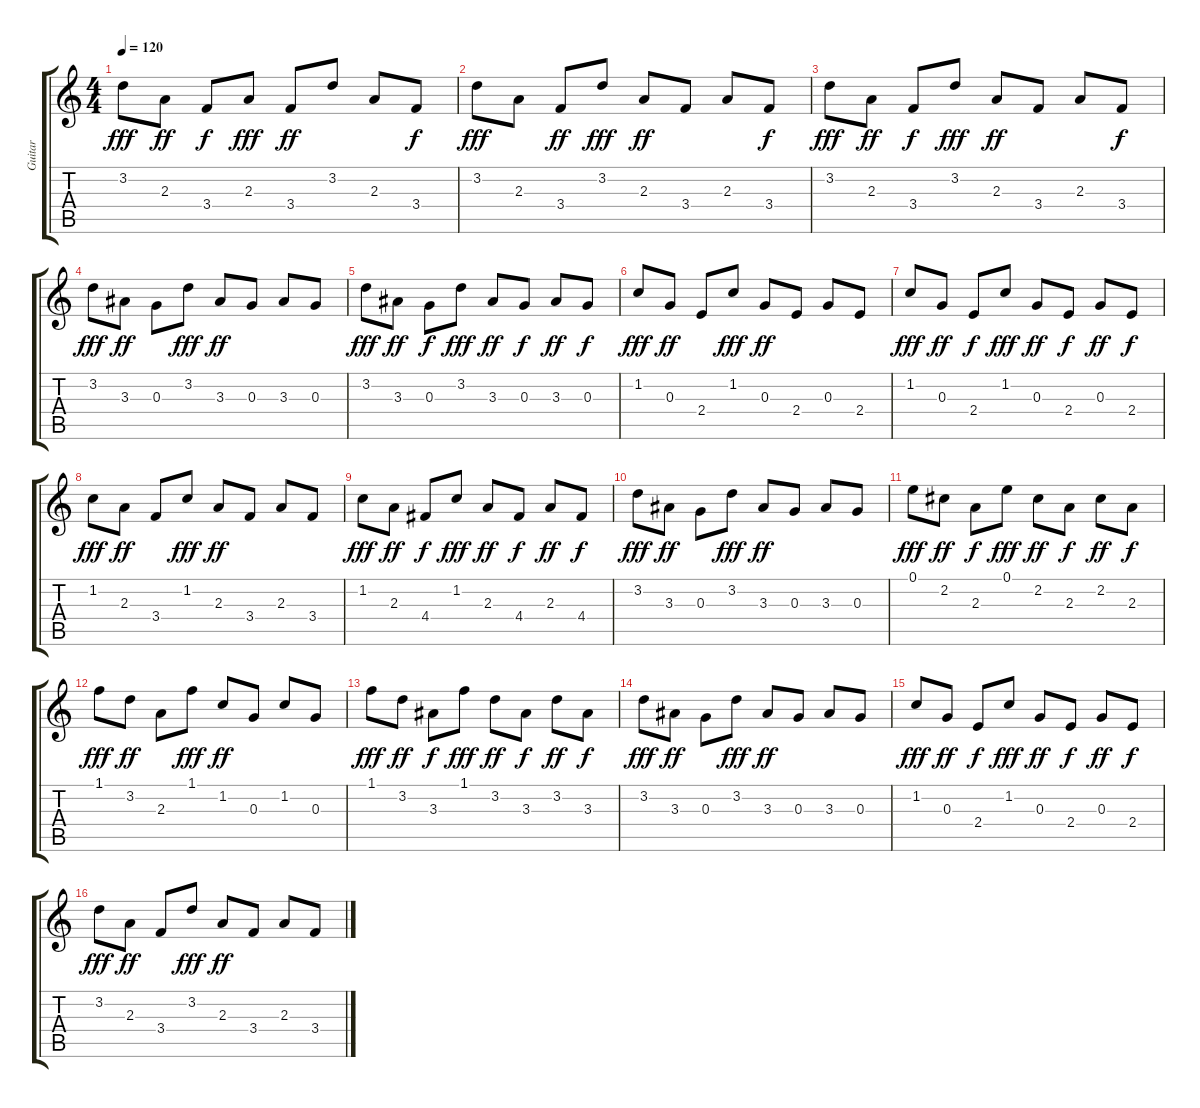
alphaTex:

\track ("Guitar" "Guitar") {instrument acousticguitarsteel}
\staff {score tabs}
\tuning (E4 B3 G3 D3 A2 E2) {hide}
\ts (4 4)
\tempo 120
\clef g2
\ks c
3.2.8{dy fff} 2.3.8{dy ff} 3.4.8{dy f} 2.3.8{dy fff} 3.4.8{dy ff} 3.2.8 2.3.8 3.4.8{dy f} |
3.2.8{dy fff} 2.3.8 3.4.8{dy ff} 3.2.8{dy fff} 2.3.8{dy ff} 3.4.8 2.3.8 3.4.8{dy f} |
3.2.8{dy fff} 2.3.8{dy ff} 3.4.8{dy f} 3.2.8{dy fff} 2.3.8{dy ff} 3.4.8 2.3.8 3.4.8{dy f} |
3.2.8{dy fff} 3.3.8{dy ff} 0.3.8 3.2.8{dy fff} 3.3.8{dy ff} 0.3.8 3.3.8 0.3.8 |
3.2.8{dy fff} 3.3.8{dy ff} 0.3.8{dy f} 3.2.8{dy fff} 3.3.8{dy ff} 0.3.8{dy f} 3.3.8{dy ff} 0.3.8{dy f} |
1.2.8{dy fff} 0.3.8{dy ff} 2.4.8 1.2.8{dy fff} 0.3.8{dy ff} 2.4.8 0.3.8 2.4.8 |
1.2.8{dy fff} 0.3.8{dy ff} 2.4.8{dy f} 1.2.8{dy fff} 0.3.8{dy ff} 2.4.8{dy f} 0.3.8{dy ff} 2.4.8{dy f} |
1.2.8{dy fff} 2.3.8{dy ff} 3.4.8 1.2.8{dy fff} 2.3.8{dy ff} 3.4.8 2.3.8 3.4.8 |
1.2.8{dy fff} 2.3.8{dy ff} 4.4.8{dy f} 1.2.8{dy fff} 2.3.8{dy ff} 4.4.8{dy f} 2.3.8{dy ff} 4.4.8{dy f} |
3.2.8{dy fff} 3.3.8{dy ff} 0.3.8 3.2.8{dy fff} 3.3.8{dy ff} 0.3.8 3.3.8 0.3.8 |
0.1.8{dy fff} 2.2.8{dy ff} 2.3.8{dy f} 0.1.8{dy fff} 2.2.8{dy ff} 2.3.8{dy f} 2.2.8{dy ff} 2.3.8{dy f} |
1.1.8{dy fff} 3.2.8{dy ff} 2.3.8 1.1.8{dy fff} 1.2.8{dy ff} 0.3.8 1.2.8 0.3.8 |
1.1.8{dy fff} 3.2.8{dy ff} 3.3.8{dy f} 1.1.8{dy fff} 3.2.8{dy ff} 3.3.8{dy f} 3.2.8{dy ff} 3.3.8{dy f} |
3.2.8{dy fff} 3.3.8{dy ff} 0.3.8 3.2.8{dy fff} 3.3.8{dy ff} 0.3.8 3.3.8 0.3.8 |
1.2.8{dy fff} 0.3.8{dy ff} 2.4.8{dy f} 1.2.8{dy fff} 0.3.8{dy ff} 2.4.8{dy f} 0.3.8{dy ff} 2.4.8{dy f} |
3.2.8{dy fff} 2.3.8{dy ff} 3.4.8 3.2.8{dy fff} 2.3.8{dy ff} 3.4.8 2.3.8 3.4.8
